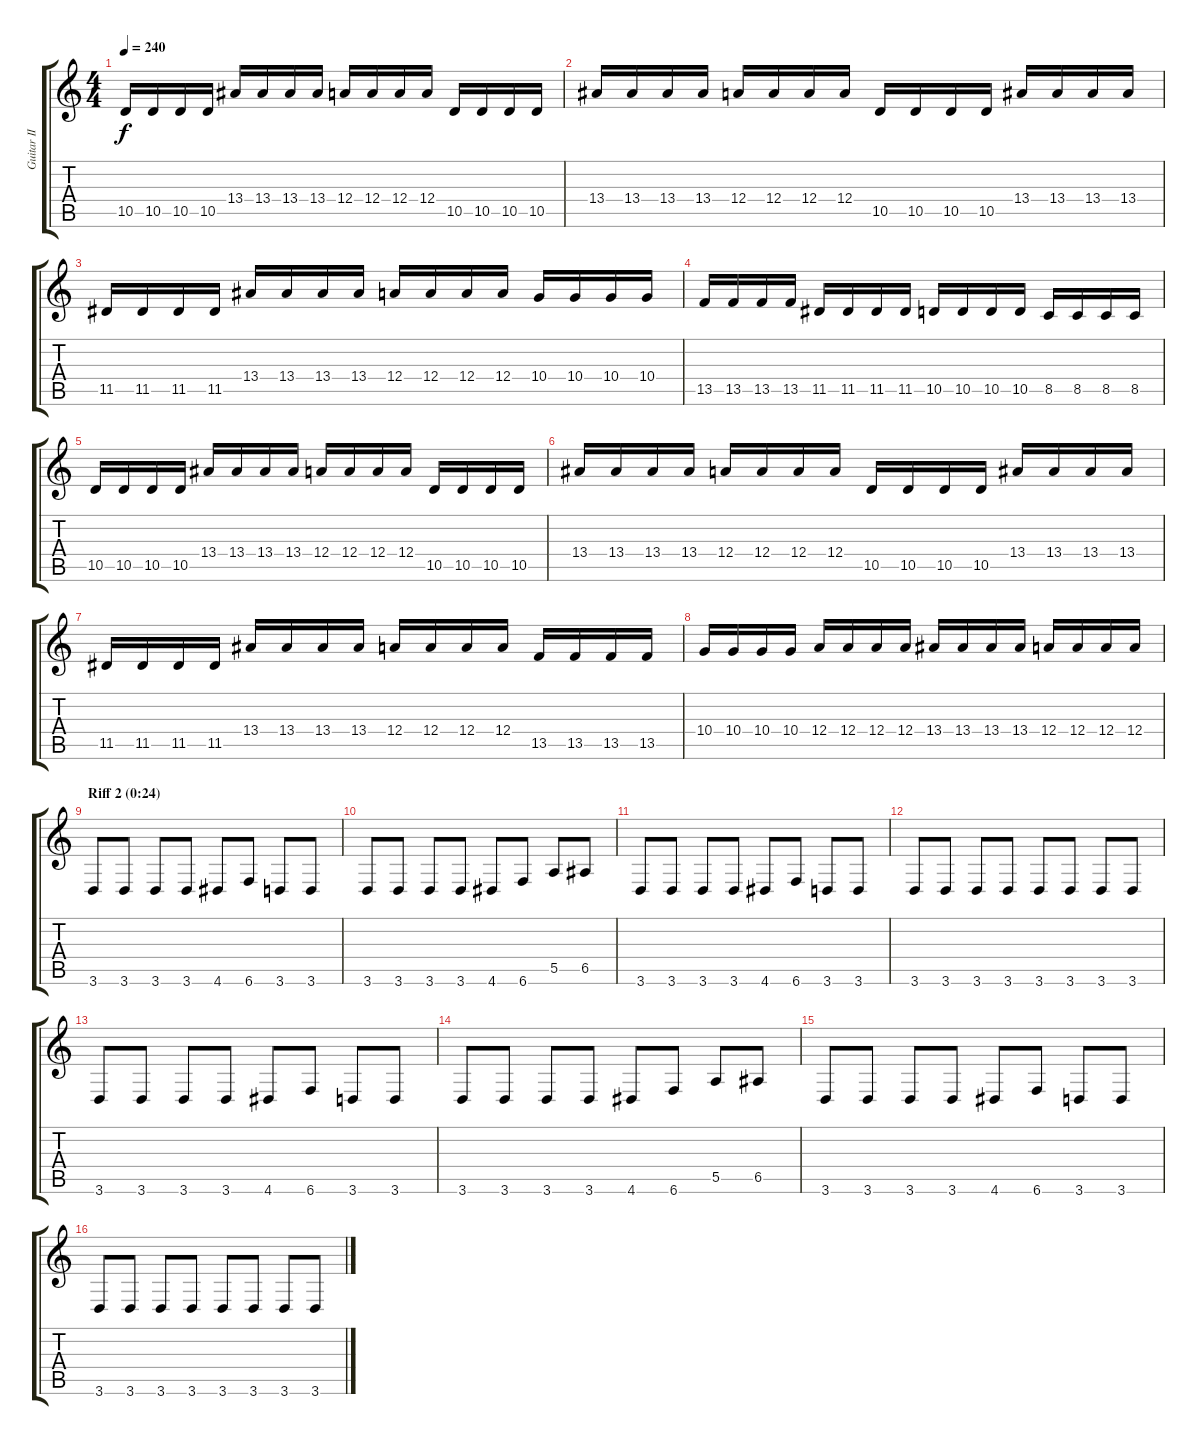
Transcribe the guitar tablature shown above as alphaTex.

\track ("Guitar II" "Guitar II") {instrument distortionguitar}
\staff {score tabs}
\tuning (B3 Gb3 D3 A2 E2 B1) {hide}
\ts (4 4)
\tempo 240
\clef g2
\ks c
10.5.16{dy f} 10.5.16 10.5.16 10.5.16 13.4.16 13.4.16 13.4.16 13.4.16 12.4.16 12.4.16 12.4.16 12.4.16 10.5.16 10.5.16 10.5.16 10.5.16 |
13.4.16 13.4.16 13.4.16 13.4.16 12.4.16 12.4.16 12.4.16 12.4.16 10.5.16 10.5.16 10.5.16 10.5.16 13.4.16 13.4.16 13.4.16 13.4.16 |
11.5.16 11.5.16 11.5.16 11.5.16 13.4.16 13.4.16 13.4.16 13.4.16 12.4.16 12.4.16 12.4.16 12.4.16 10.4.16 10.4.16 10.4.16 10.4.16 |
13.5.16 13.5.16 13.5.16 13.5.16 11.5.16 11.5.16 11.5.16 11.5.16 10.5.16 10.5.16 10.5.16 10.5.16 8.5.16 8.5.16 8.5.16 8.5.16 |
10.5.16 10.5.16 10.5.16 10.5.16 13.4.16 13.4.16 13.4.16 13.4.16 12.4.16 12.4.16 12.4.16 12.4.16 10.5.16 10.5.16 10.5.16 10.5.16 |
13.4.16 13.4.16 13.4.16 13.4.16 12.4.16 12.4.16 12.4.16 12.4.16 10.5.16 10.5.16 10.5.16 10.5.16 13.4.16 13.4.16 13.4.16 13.4.16 |
11.5.16 11.5.16 11.5.16 11.5.16 13.4.16 13.4.16 13.4.16 13.4.16 12.4.16 12.4.16 12.4.16 12.4.16 13.5.16 13.5.16 13.5.16 13.5.16 |
10.4.16 10.4.16 10.4.16 10.4.16 12.4.16 12.4.16 12.4.16 12.4.16 13.4.16 13.4.16 13.4.16 13.4.16 12.4.16 12.4.16 12.4.16 12.4.16 |
\section ("" "Riff 2 (0:24)")
3.6.8 3.6.8 3.6.8 3.6.8 4.6.8 6.6.8 3.6.8 3.6.8 |
3.6.8 3.6.8 3.6.8 3.6.8 4.6.8 6.6.8 5.5.8 6.5.8 |
3.6.8 3.6.8 3.6.8 3.6.8 4.6.8 6.6.8 3.6.8 3.6.8 |
3.6.8 3.6.8 3.6.8 3.6.8 3.6.8 3.6.8 3.6.8 3.6.8 |
3.6.8 3.6.8 3.6.8 3.6.8 4.6.8 6.6.8 3.6.8 3.6.8 |
3.6.8 3.6.8 3.6.8 3.6.8 4.6.8 6.6.8 5.5.8 6.5.8 |
3.6.8 3.6.8 3.6.8 3.6.8 4.6.8 6.6.8 3.6.8 3.6.8 |
3.6.8 3.6.8 3.6.8 3.6.8 3.6.8 3.6.8 3.6.8 3.6.8
